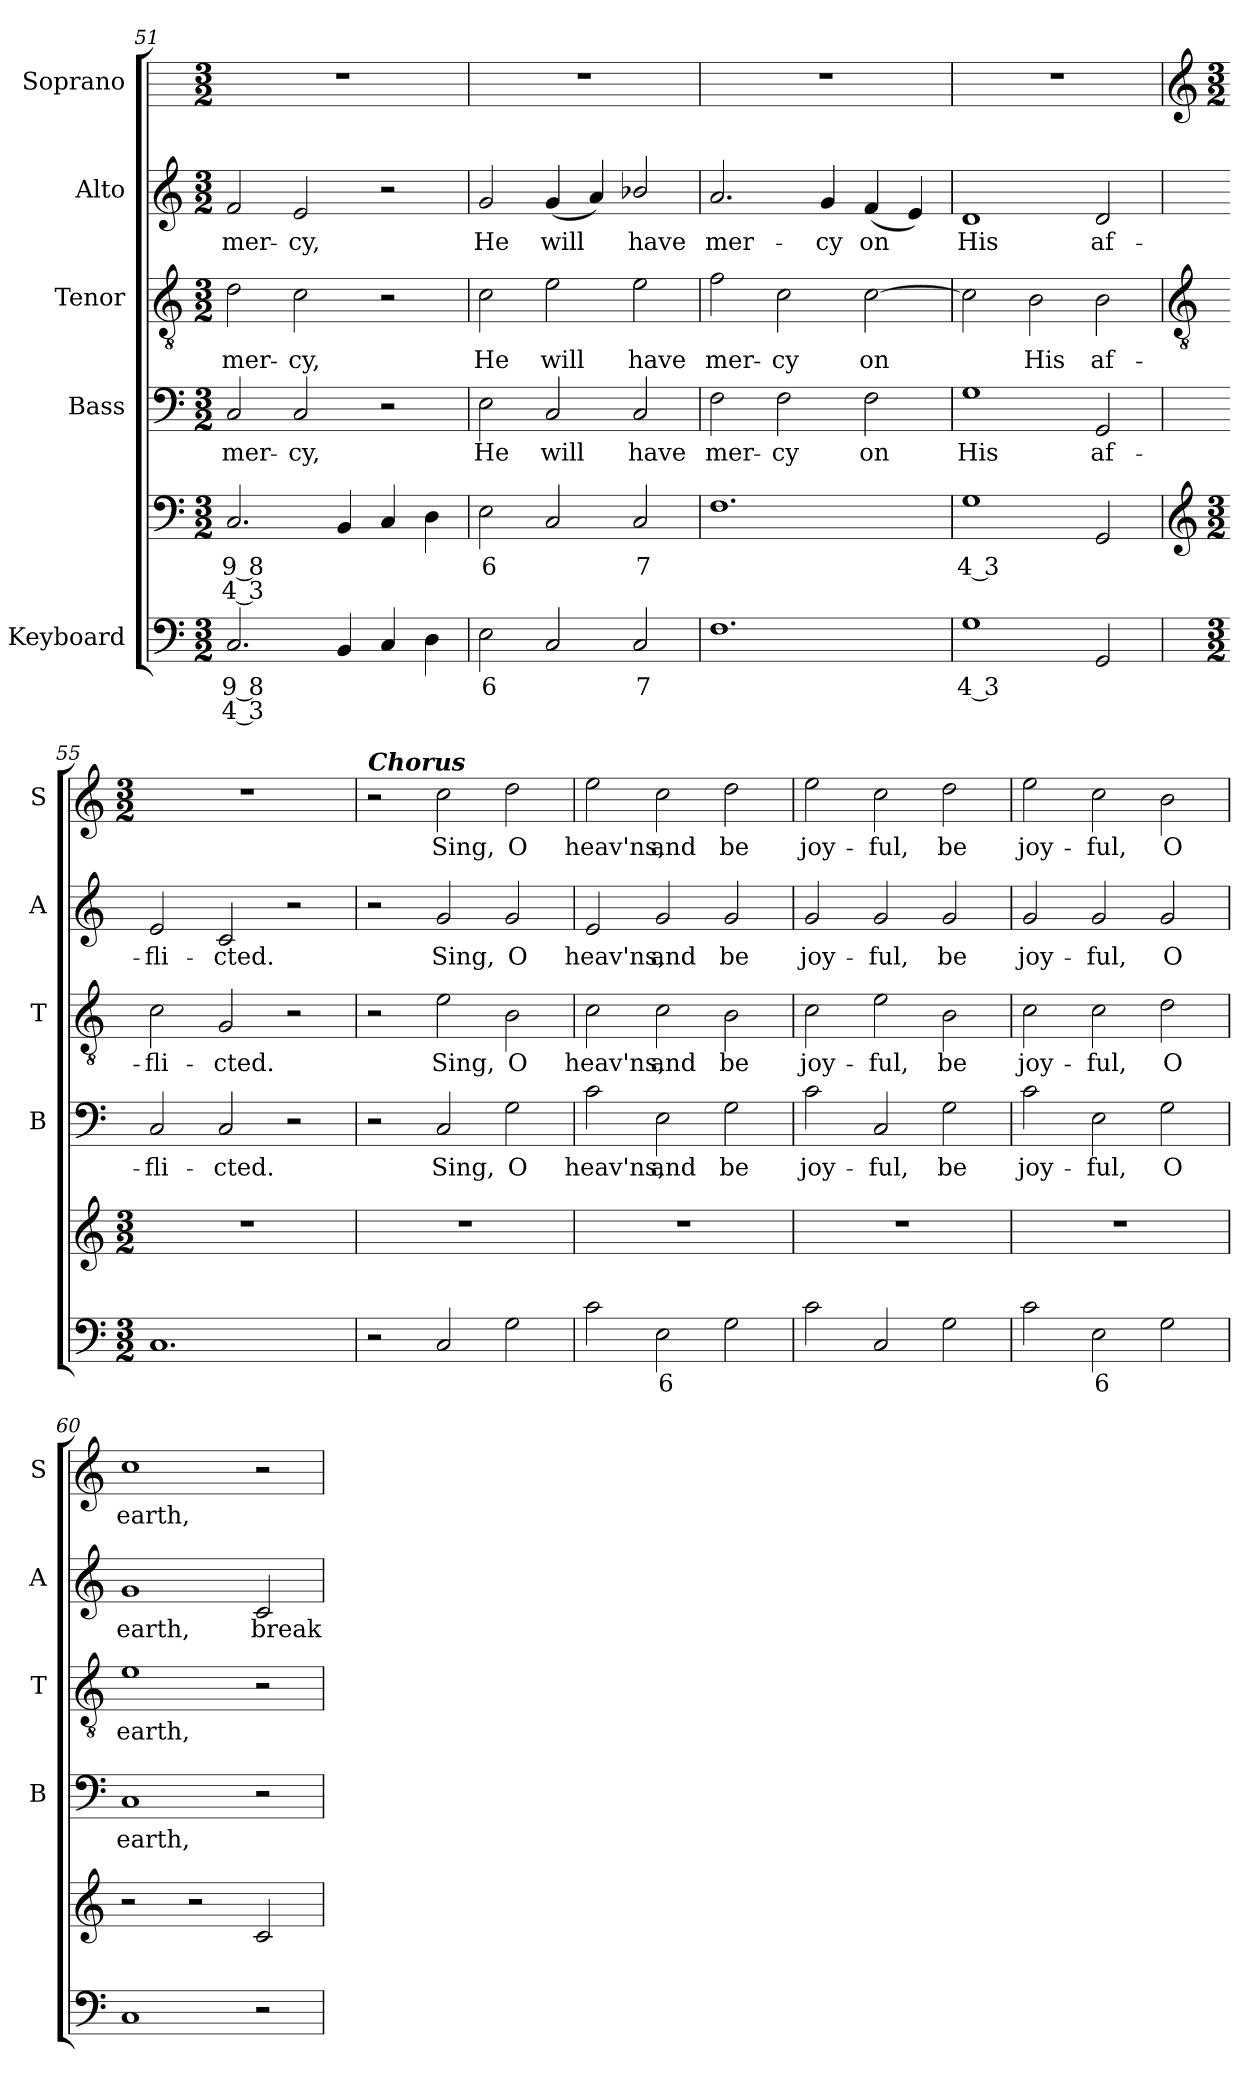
**kern	**text	**text	**kern	**text	**text	**kern	**text	**kern	**text	**kern	**text	**kern	**text
*part5	*part5	*part5	*part5	*part5	*part5	*part4	*part4	*part3	*part3	*part2	*part2	*part1	*part1
*staff6	*staff6	*staff6	*staff5	*staff5	*staff5	*staff4	*staff4	*staff3	*staff3	*staff2	*staff2	*staff1	*staff1
*I"Keyboard	*	*	*	*	*	*I"Bass	*	*I"Tenor	*	*I"Alto	*	*I"Soprano	*
*	*	*	*	*	*	*I'B	*	*I'T	*	*I'A	*	*I'S	*
*clefF4	*	*	*clefF4	*	*	*clefF4	*	*clefGv2	*	*clefG2	*	*	*
*k[]	*	*	*k[]	*	*	*k[]	*	*k[]	*	*k[]	*	*	*
*C:	*	*	*C:	*	*	*C:	*	*C:	*	*C:	*	*	*
*M3/2	*	*	*M3/2	*	*	*M3/2	*	*M3/2	*	*M3/2	*	*M3/2	*
=51	=51	=51	=51	=51	=51	=51	=51	=51	=51	=51	=51	=51	=51
!	!LO:LY:b	!LO:LY:b	!	!LO:LY:b	!LO:LY:b	!	!LO:LY:b	!	!LO:LY:b	!	!LO:LY:b	!	!
2.C	9 8	4 3	2.C	9 8	4 3	2C	mer-	2d	mer-	2f	mer-	1.r	.
!	!	!	!	!	!	!	!LO:LY:b	!	!LO:LY:b	!	!LO:LY:b	!	!
.	.	.	.	.	.	2C	-cy,	2c	-cy,	2e	-cy,	.	.
4BB	.	.	4BB	.	.	.	.	.	.	.	.	.	.
4C	.	.	4C	.	.	2r	.	2r	.	2r	.	.	.
4D	.	.	4D	.	.	.	.	.	.	.	.	.	.
=52	=52	=52	=52	=52	=52	=52	=52	=52	=52	=52	=52	=52	=52
!	!LO:LY:b	!	!	!LO:LY:b	!	!	!LO:LY:b	!	!LO:LY:b	!	!LO:LY:b	!	!
2E	6	.	2E	6	.	2E	He	2c	He	2g	He	1.r	.
!	!	!	!	!	!	!	!LO:LY:b	!	!LO:LY:b	!	!LO:LY:b	!	!
2C	.	.	2C	.	.	2C	will	2e	will	(<4g	will	.	.
.	.	.	.	.	.	.	.	.	.	4a)	.	.	.
!	!LO:LY:b	!	!	!LO:LY:b	!	!	!LO:LY:b	!	!LO:LY:b	!	!LO:LY:b	!	!
2C	7	.	2C	7	.	2C	have	2e	have	2b-X/	have	.	.
=53	=53	=53	=53	=53	=53	=53	=53	=53	=53	=53	=53	=53	=53
!	!	!	!	!	!	!	!LO:LY:b	!	!LO:LY:b	!	!LO:LY:b	!	!
1.F	.	.	1.F	.	.	2F	mer-	2f	mer-	2.a	mer-	1.r	.
!	!	!	!	!	!	!	!LO:LY:b	!	!LO:LY:b	!	!	!	!
.	.	.	.	.	.	2F	-cy	2c	-cy	.	.	.	.
!	!	!	!	!	!	!	!	!	!	!	!LO:LY:b	!	!
.	.	.	.	.	.	.	.	.	.	4g	-cy	.	.
!	!	!	!	!	!	!	!LO:LY:b	!	!LO:LY:b	!	!LO:LY:b	!	!
.	.	.	.	.	.	2F	on	[2c	on	(<4f	on	.	.
.	.	.	.	.	.	.	.	.	.	4e)	.	.	.
=54	=54	=54	=54	=54	=54	=54	=54	=54	=54	=54	=54	=54	=54
!	!LO:LY:b	!	!	!LO:LY:b	!	!	!LO:LY:b	!	!	!	!LO:LY:b	!	!
1G	4 3	.	1G	4 3	.	1G	His	2c]	.	1d	His	1.r	.
!	!	!	!	!	!	!	!	!	!LO:LY:b	!	!	!	!
.	.	.	.	.	.	.	.	2B	His	.	.	.	.
!	!	!	!	!	!	!	!LO:LY:b	!	!LO:LY:b	!	!LO:LY:b	!	!
2GG	.	.	2GG	.	.	2GG	af-	2B	af-	2d	af-	.	.
!!LO:LB:g=z
=55	=55	=55	=55	=55	=55	=55	=55	=55	=55	=55	=55	=55	=55
*	*	*	*clefG2	*	*	*	*	*clefGv2	*	*	*	*clefG2	*
*k[]	*	*	*k[]	*	*	*	*	*	*	*	*	*k[]	*
*C:	*	*	*C:	*	*	*	*	*	*	*	*	*C:	*
*M3/2	*	*	*M3/2	*	*	*	*	*	*	*	*	*M3/2	*
!	!	!	!LO:N:vis=1	!	!	!	!LO:LY:b	!	!LO:LY:b	!	!LO:LY:b	!LO:N:vis=1	!
1.C	.	.	1.r	.	.	2C	-fli-	2c	-fli-	2e	-fli-	1.r	.
!	!	!	!	!	!	!	!LO:LY:b	!	!LO:LY:b	!	!LO:LY:b	!	!
.	.	.	.	.	.	2C	-cted.	2G	-cted.	2c	-cted.	.	.
.	.	.	.	.	.	2r	.	2r	.	2r	.	.	.
=56	=56	=56	=56	=56	=56	=56	=56	=56	=56	=56	=56	=56	=56
!	!	!	!	!	!	!	!	!	!	!	!	!LO:TX:a:Bi:t=Chorus	!
!	!	!	!LO:N:vis=1	!	!	!	!	!	!	!	!	!	!
2r	.	.	1.r	.	.	2r	.	2r	.	2r	.	2r	.
!	!	!	!	!	!	!	!LO:LY:b	!	!LO:LY:b	!	!LO:LY:b	!	!LO:LY:b
2C	.	.	.	.	.	2C	Sing,	2e	Sing,	2g	Sing,	2cc	Sing,
!	!	!	!	!	!	!	!LO:LY:b	!	!LO:LY:b	!	!LO:LY:b	!	!LO:LY:b
2G	.	.	.	.	.	2G	O	2B	O	2g	O	2dd	O
=57	=57	=57	=57	=57	=57	=57	=57	=57	=57	=57	=57	=57	=57
!	!	!	!LO:N:vis=1	!	!	!	!LO:LY:b	!	!LO:LY:b	!	!LO:LY:b	!	!LO:LY:b
2c	.	.	1.r	.	.	2c	heav'ns,	2c	heav'ns,	2e	heav'ns,	2ee	heav'ns,
!	!LO:LY:b	!	!	!	!	!	!LO:LY:b	!	!LO:LY:b	!	!LO:LY:b	!	!LO:LY:b
2E	6	.	.	.	.	2E	and	2c	and	2g	and	2cc	and
!	!	!	!	!	!	!	!LO:LY:b	!	!LO:LY:b	!	!LO:LY:b	!	!LO:LY:b
2G	.	.	.	.	.	2G	be	2B	be	2g	be	2dd	be
=58	=58	=58	=58	=58	=58	=58	=58	=58	=58	=58	=58	=58	=58
!	!	!	!LO:N:vis=1	!	!	!	!LO:LY:b	!	!LO:LY:b	!	!LO:LY:b	!	!LO:LY:b
2c	.	.	1.r	.	.	2c	joy-	2c	joy-	2g	joy-	2ee	joy-
!	!	!	!	!	!	!	!LO:LY:b	!	!LO:LY:b	!	!LO:LY:b	!	!LO:LY:b
2C	.	.	.	.	.	2C	-ful,	2e	-ful,	2g	-ful,	2cc	-ful,
!	!	!	!	!	!	!	!LO:LY:b	!	!LO:LY:b	!	!LO:LY:b	!	!LO:LY:b
2G	.	.	.	.	.	2G	be	2B	be	2g	be	2dd	be
=59	=59	=59	=59	=59	=59	=59	=59	=59	=59	=59	=59	=59	=59
!	!	!	!LO:N:vis=1	!	!	!	!LO:LY:b	!	!LO:LY:b	!	!LO:LY:b	!	!LO:LY:b
2c	.	.	1.r	.	.	2c	joy-	2c	joy-	2g	joy-	2ee	joy-
!	!LO:LY:b	!	!	!	!	!	!LO:LY:b	!	!LO:LY:b	!	!LO:LY:b	!	!LO:LY:b
2E	6	.	.	.	.	2E	-ful,	2c	-ful,	2g	-ful,	2cc	-ful,
!	!	!	!	!	!	!	!LO:LY:b	!	!LO:LY:b	!	!LO:LY:b	!	!LO:LY:b
2G	.	.	.	.	.	2G	O	2d	O	2g	O	2b	O
=60	=60	=60	=60	=60	=60	=60	=60	=60	=60	=60	=60	=60	=60
!	!	!	!	!	!	!	!LO:LY:b	!	!LO:LY:b	!	!LO:LY:b	!	!LO:LY:b
1C	.	.	2r	.	.	1C	earth,	1e	earth,	1g	earth,	1cc	earth,
.	.	.	2r	.	.	.	.	.	.	.	.	.	.
!	!	!	!	!	!	!	!	!	!	!	!LO:LY:b	!	!
2r	.	.	2c	.	.	2r	.	2r	.	2c	break	2r	.
=	=	=	=	=	=	=	=	=	=	=	=	=	=
*-	*-	*-	*-	*-	*-	*-	*-	*-	*-	*-	*-	*-	*-
